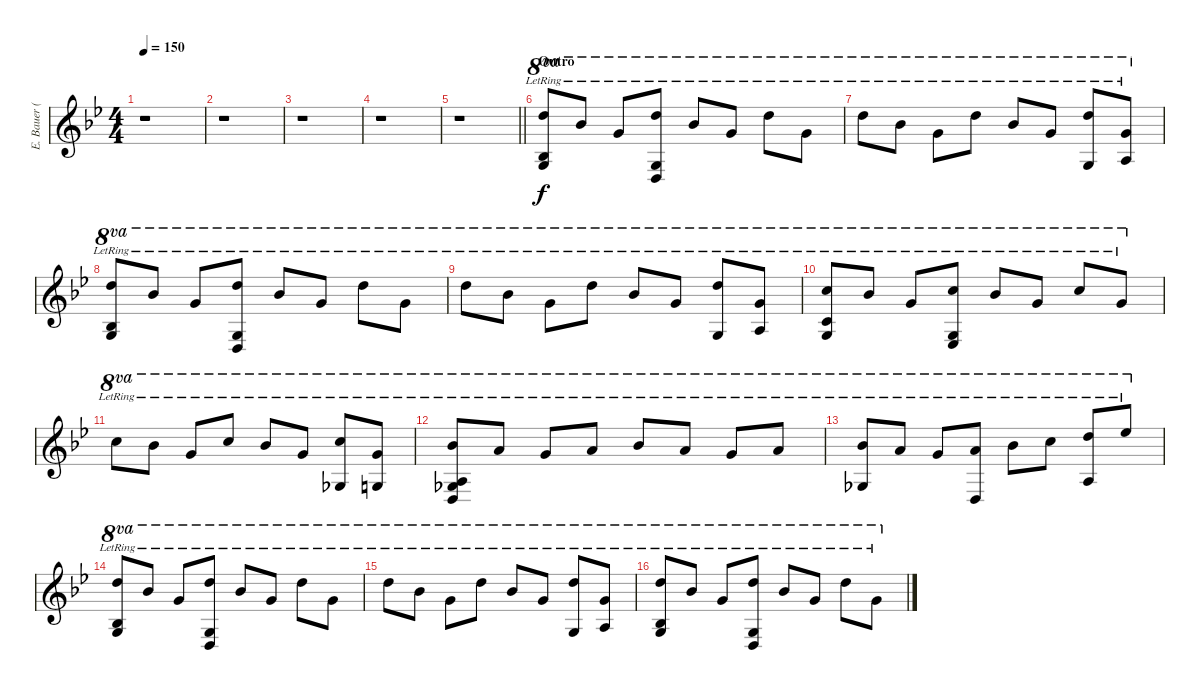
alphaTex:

\track ("E. Bauer (Keyboard)" "E. Bauer (") {instrument acousticgrandpiano}
\staff {score}
\tuning (E4 B3 G3 D3 A2 E2) {hide}
\ts (4 4)
\tempo 150
\clef g2
\ks gminor
r.1{dy f} |
r.1 |
r.1 |
r.1 |
\barLineRight lightlight
r.1 |
\section ("" "Outro")
(22.1{lr} 12.3{lr} 20.4{lr}).8{ot 8va} 18.1{lr}.8{ot 8va} 15.1{lr}.8{ot 8va} (22.1{lr} 12.3{lr} 12.4{lr}).8{ot 8va} 18.1{lr}.8{ot 8va} 15.1{lr}.8{ot 8va} 22.1{lr}.8{ot 8va} 15.1{lr}.8{ot 8va} |
22.1{lr}.8{ot 8va} 18.1{lr}.8{ot 8va} 15.1{lr}.8{ot 8va} 22.1{lr}.8{ot 8va} 18.1{lr}.8{ot 8va} 15.1{lr}.8{ot 8va} (22.1{lr} 22.5{lr}).8{ot 8va} (15.1{lr} 24.5{lr}).8{ot 8va} |
(22.1{lr} 12.3{lr} 20.4{lr}).8{ot 8va} 18.1{lr}.8{ot 8va} 15.1{lr}.8{ot 8va} (22.1{lr} 12.3{lr} 12.4{lr}).8{ot 8va} 18.1{lr}.8{ot 8va} 15.1{lr}.8{ot 8va} 22.1{lr}.8{ot 8va} 15.1{lr}.8{ot 8va} |
22.1{lr}.8{ot 8va} 18.1{lr}.8{ot 8va} 15.1{lr}.8{ot 8va} 22.1{lr}.8{ot 8va} 18.1{lr}.8{ot 8va} 15.1{lr}.8{ot 8va} (22.1{lr} 22.5{lr}).8{ot 8va} (15.1{lr} 24.5{lr}).8{ot 8va} |
(20.1{lr} 12.3{lr} 22.4{lr}).8{ot 8va} 18.1{lr}.8{ot 8va} 15.1{lr}.8{ot 8va} (20.1{lr} 12.3{lr} 13.4{lr}).8{ot 8va} 18.1{lr}.8{ot 8va} 15.1{lr}.8{ot 8va} 20.1{lr}.8{ot 8va} 15.1{lr}.8{ot 8va} |
20.1{lr}.8{ot 8va} 18.1{lr}.8{ot 8va} 15.1{lr}.8{ot 8va} 20.1{lr}.8{ot 8va} 18.1{lr}.8{ot 8va} 15.1{lr}.8{ot 8va} (20.1{lr} 21.5{lr}).8{ot 8va} (15.1{lr} 22.5{lr}).8{ot 8va} |
(18.1{lr} 14.3{lr} 12.4{lr} 21.5{lr}).8{ot 8va} 17.1{lr}.8{ot 8va} 15.1{lr}.8{ot 8va} 17.1{lr}.8{ot 8va} 18.1{lr}.8{ot 8va} 17.1{lr}.8{ot 8va} 15.1{lr}.8{ot 8va} 17.1{lr}.8{ot 8va} |
(18.1{lr} 21.5{lr}).8{ot 8va} 17.1{lr}.8{ot 8va} 15.1{lr}.8{ot 8va} (17.1{lr} 12.4{lr}).8{ot 8va} 18.1{lr}.8{ot 8va} 20.1{lr}.8{ot 8va} (22.1{lr} 14.3{lr}).8{ot 8va} 23.1{lr}.8{ot 8va} |
(22.1{lr} 12.3{lr} 20.4{lr}).8{ot 8va} 18.1{lr}.8{ot 8va} 15.1{lr}.8{ot 8va} (22.1{lr} 12.3{lr} 12.4{lr}).8{ot 8va} 18.1{lr}.8{ot 8va} 15.1{lr}.8{ot 8va} 22.1{lr}.8{ot 8va} 15.1{lr}.8{ot 8va} |
22.1{lr}.8{ot 8va} 18.1{lr}.8{ot 8va} 15.1{lr}.8{ot 8va} 22.1{lr}.8{ot 8va} 18.1{lr}.8{ot 8va} 15.1{lr}.8{ot 8va} (22.1{lr} 22.5{lr}).8{ot 8va} (15.1{lr} 24.5{lr}).8{ot 8va} |
(22.1{lr} 12.3{lr} 20.4{lr}).8{ot 8va} 18.1{lr}.8{ot 8va} 15.1{lr}.8{ot 8va} (22.1{lr} 12.3{lr} 12.4{lr}).8{ot 8va} 18.1{lr}.8{ot 8va} 15.1{lr}.8{ot 8va} 22.1{lr}.8{ot 8va} 15.1{lr}.8{ot 8va}
